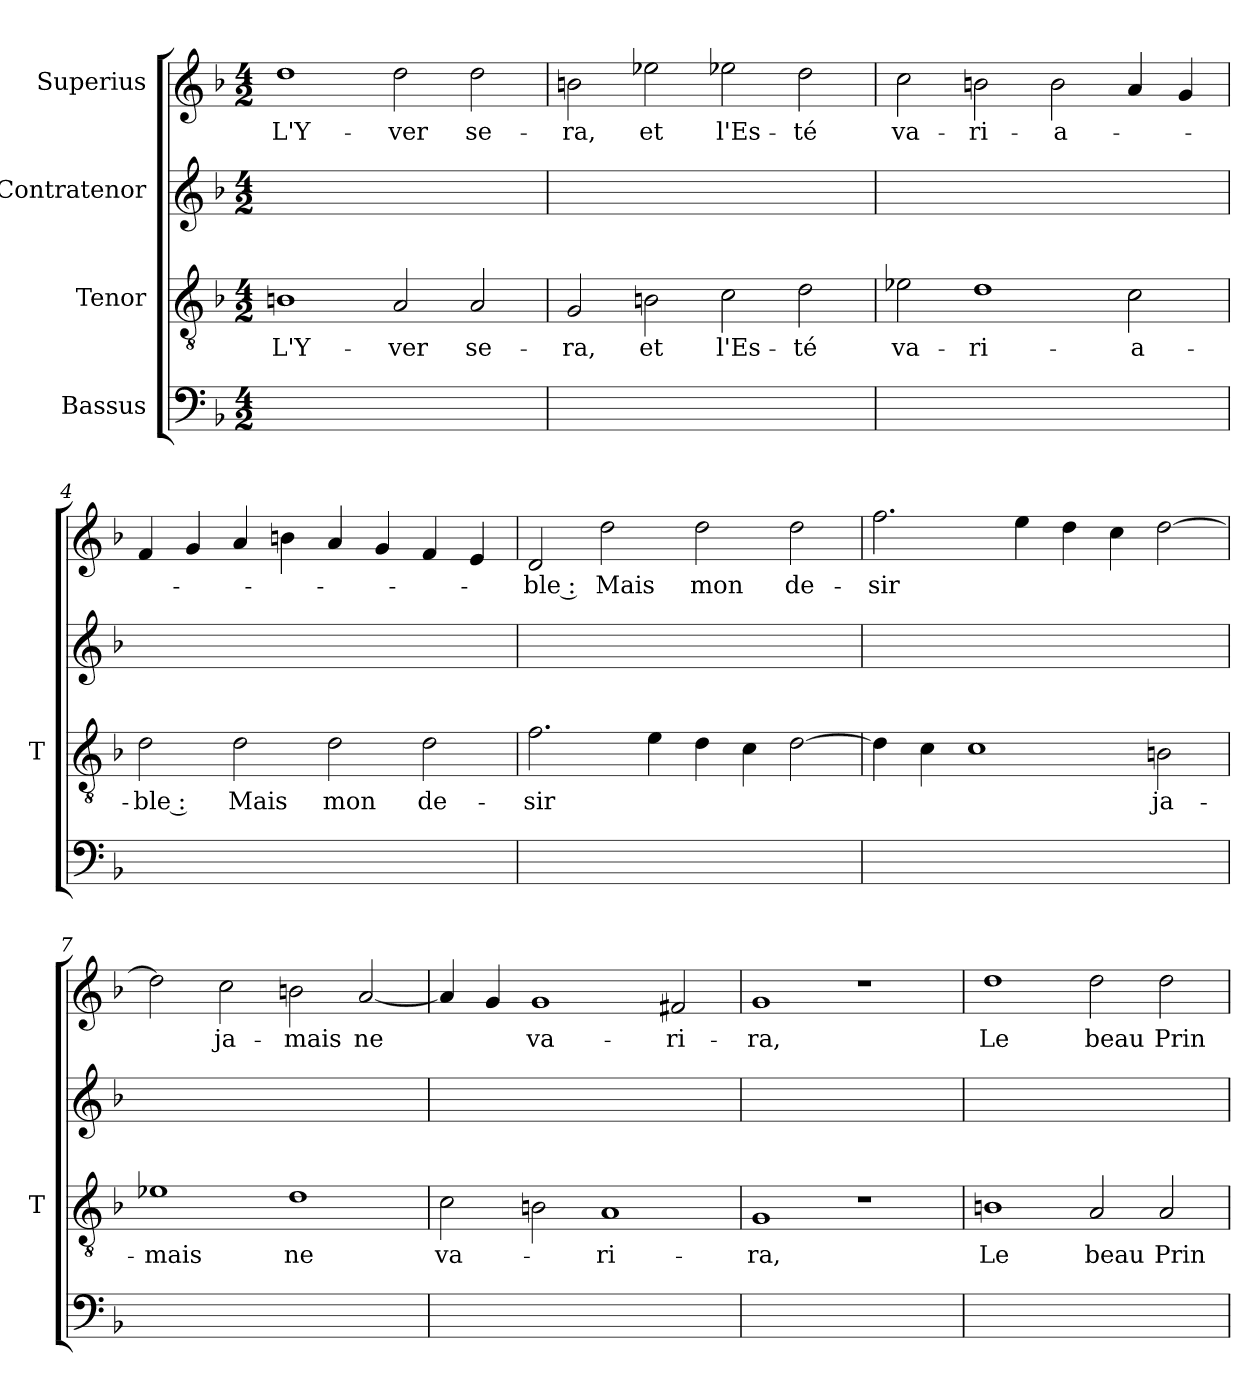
**kern	**kern	**text	**kern	**kern	**text
*part4	*part3	*part3	*part2	*part1	*part1
*staff4	*staff3	*staff3	*staff2	*staff1	*staff1
*I"Bassus	*I"Tenor	*	*I"Contratenor	*I"Superius	*
*	*I'T	*	*	*	*
*clefF4	*clefGv2	*	*clefG2	*clefG2	*
*k[b-]	*k[b-]	*	*k[b-]	*k[b-]	*
*M4/2	*M4/2	*	*M4/2	*M4/2	*
=1	=1	=1	=1	=1	=1
0ryy	1B	L'Y-	0ryy	1dd	L'Y-
.	2A	-ver	.	2dd	-ver
.	2A	se-	.	2dd	se-
=2	=2	=2	=2	=2	=2
0ryy	2G	-ra,	0ryy	2b	-ra,
.	2B	-et	.	2ee-X	-et
.	2c	l'Es-	.	2ee-X	l'Es-
.	2d	-té	.	2dd	-té
=3	=3	=3	=3	=3	=3
0ryy	2e-X	va-	0ryy	2cc	va-
.	1d	ri-	.	2b	ri-
.	.	.	.	2b	a-
.	2c	a-	.	4a	.
.	.	.	.	4g	.
=4	=4	=4	=4	=4	=4
0ryy	2d	-ble :	0ryy	4f	.
.	.	.	.	4g	.
.	2d	-Mais	.	4a	.
.	.	.	.	4b	.
.	2d	-mon	.	4a	.
.	.	.	.	4g	.
.	2d	de-	.	4f	.
.	.	.	.	4e	.
=5	=5	=5	=5	=5	=5
0ryy	2.f	-sir	0ryy	2d	-ble :
.	.	.	.	2dd	-Mais
.	4e	.	.	.	.
.	4d	.	.	2dd	-mon
.	4c	.	.	.	.
.	[2d	.	.	2dd	de-
=6	=6	=6	=6	=6	=6
0ryy	4d]	.	0ryy	2.ff	-sir
.	4c	.	.	.	.
.	1c	.	.	.	.
.	.	.	.	4ee	.
.	.	.	.	4dd	.
.	.	.	.	4cc	.
.	2B	ja-	.	[2dd	.
=7	=7	=7	=7	=7	=7
0ryy	1e-X	-mais	0ryy	2dd]	.
.	.	.	.	2cc	ja-
.	1d	-ne	.	2b	-mais
.	.	.	.	[2a	-ne
=8	=8	=8	=8	=8	=8
0ryy	2c	va-	0ryy	4a]	.
.	.	.	.	4g	.
.	2B	.	.	1g	va-
.	1A	ri-	.	.	.
.	.	.	.	2f#X	ri-
=9	=9	=9	=9	=9	=9
0ryy	1G	-ra,	0ryy	1g	-ra,
.	1r	.	.	1r	.
=10	=10	=10	=10	=10	=10
0ryy	1B	-Le	0ryy	1dd	-Le
.	2A	-beau	.	2dd	-beau
.	2A	Prin-	.	2dd	Prin-
=	=	=	=	=	=
*-	*-	*-	*-	*-	*-
